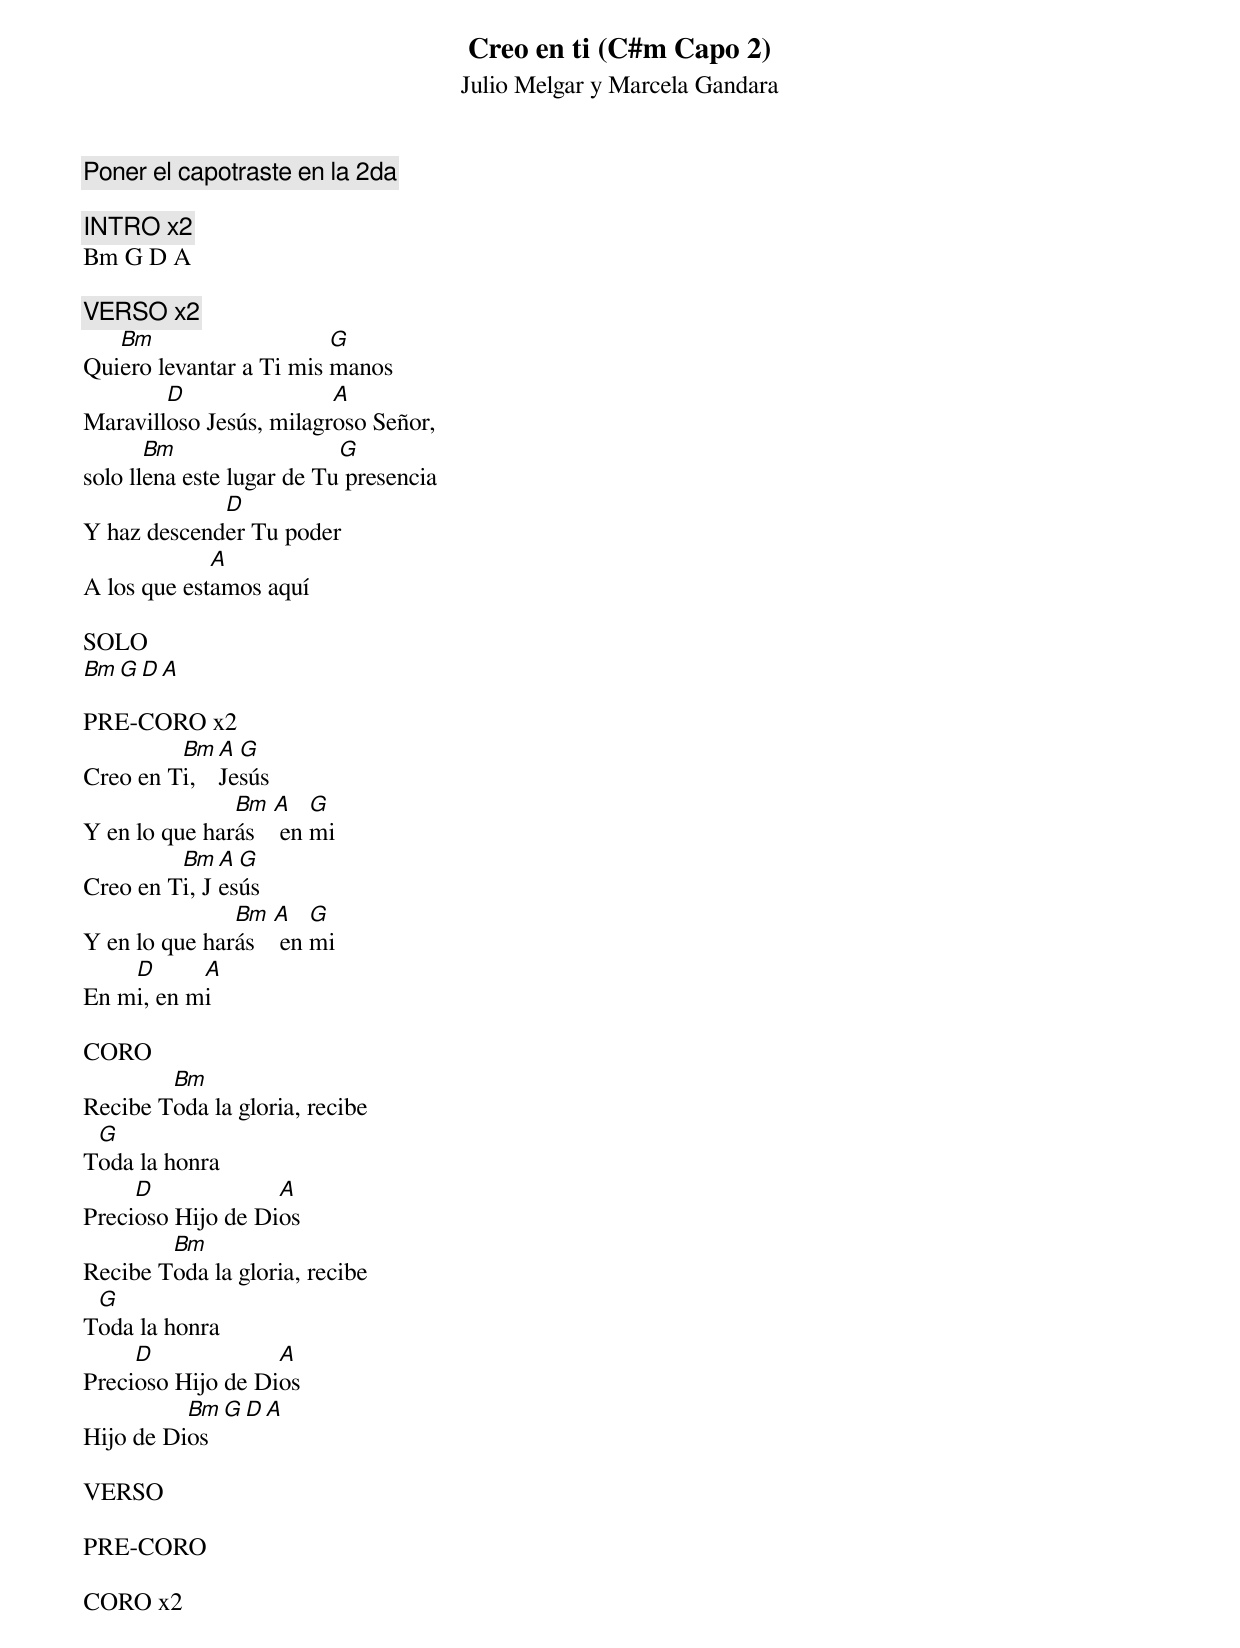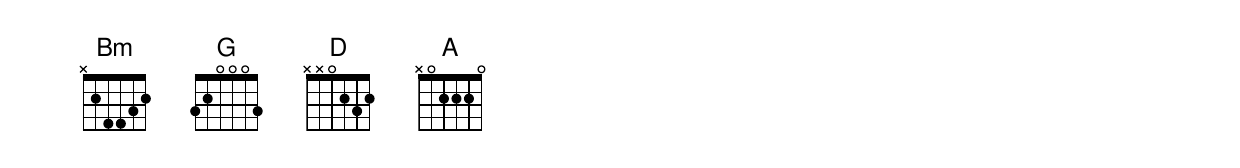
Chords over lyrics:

Creo en ti (C#m Capo 2)
Julio Melgar y Marcela Gandara
Poner el capotraste en la 2da

INTRO x2
Bm G D A

VERSO x2
   Bm                    G
Quiero levantar a Ti mis manos
        D                A
Maravilloso Jesús, milagroso Señor,
       Bm                  G
solo llena este lugar de Tu presencia
             D
Y haz descender Tu poder
             A
A los que estamos aquí

SOLO
Bm G D A

PRE-CORO x2
         Bm A G
Creo en Ti, Jesús
               Bm   A   G
Y en lo que harás    en mi
         Bm  A G
Creo en Ti, Jesús
               Bm   A   G
Y en lo que harás    en mi
    D      A
En mi, en mi

CORO
        Bm
Recibe Toda la gloria, recibe
 G
Toda la honra
     D             A
Precioso Hijo de Dios
        Bm
Recibe Toda la gloria, recibe
 G
Toda la honra
     D             A
Precioso Hijo de Dios
          Bm G D A
Hijo de Dios

VERSO

PRE-CORO

CORO x2
